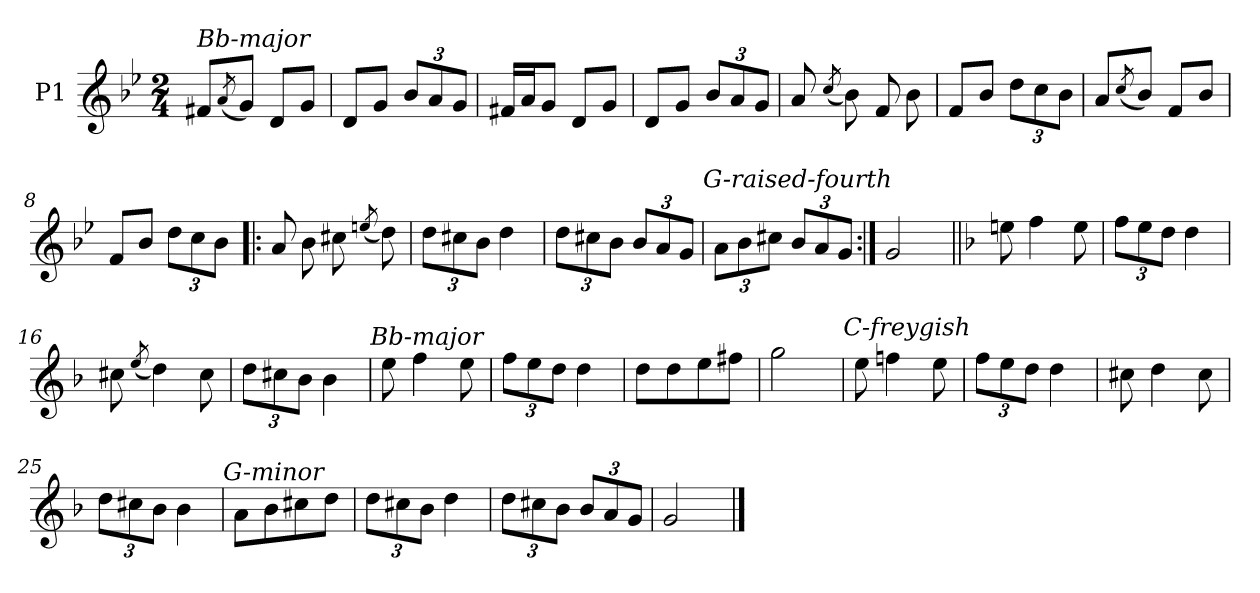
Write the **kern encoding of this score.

**kern
*part1
*staff1
*I"P1
*clefG2
*k[b-e-]
*g:
*M2/4
=1
!LO:TX:a:i:t=Bb-major
8f#XL
(8qa/
8gJ)
8dL
8gJ
=2
8dL
8gJ
12b-L
12a
12gJ
=3
16f#XLL
16aJ
8gJ
8dL
8gJ
=4
8dL
8gJ
12b-L
12a
12gJ
=5
8a
(8qcc/
8b-)
8f
8b-
=6
8fL
8b-J
12ddL
12cc
12b-J
=7
8aL
(8qcc/
8b-J)
8fL
8b-J
=8
8fL
8b-J
12ddL
12cc
12b-J
=9!|:
8a
8b-
8cc#X
(8qeen/
8dd)
=10
12ddL
12cc#X
12b-J
4dd
=11
12ddL
12cc#X
12b-J
12b-L
12a
12gJ
!LO:TX:a:i:t=G-raised-fourth
=12
12aL
12b-
12cc#XJ
12b-L
12a
12gJ
=13:|!
2g
=14||
*k[b-]
8een
4ff
8ee
=15
12ffL
12ee
12ddJ
4dd
=16
8cc#X
(8qee/
4dd)
8cc#
=17
12ddL
12cc#X
12b-J
4b-
!LO:TX:a:i:t=Bb-major
=18
8ee
4ff
8ee
=19
12ffL
12ee
12ddJ
4dd
=20
8ddL
8dd
8ee
8ff#XJ
=21
2gg
!LO:TX:a:i:t=C-freygish
=22
8ee
4ffn
8ee
=23
12ffL
12ee
12ddJ
4dd
=24
8cc#X
4dd
8cc#
=25
12ddL
12cc#X
12b-J
4b-
!LO:TX:a:i:t=G-minor
=26
8aL
8b-
8cc#X
8ddJ
=27
12ddL
12cc#X
12b-J
4dd
=28
12ddL
12cc#X
12b-J
12b-L
12a
12gJ
=29
2g
==
*-
